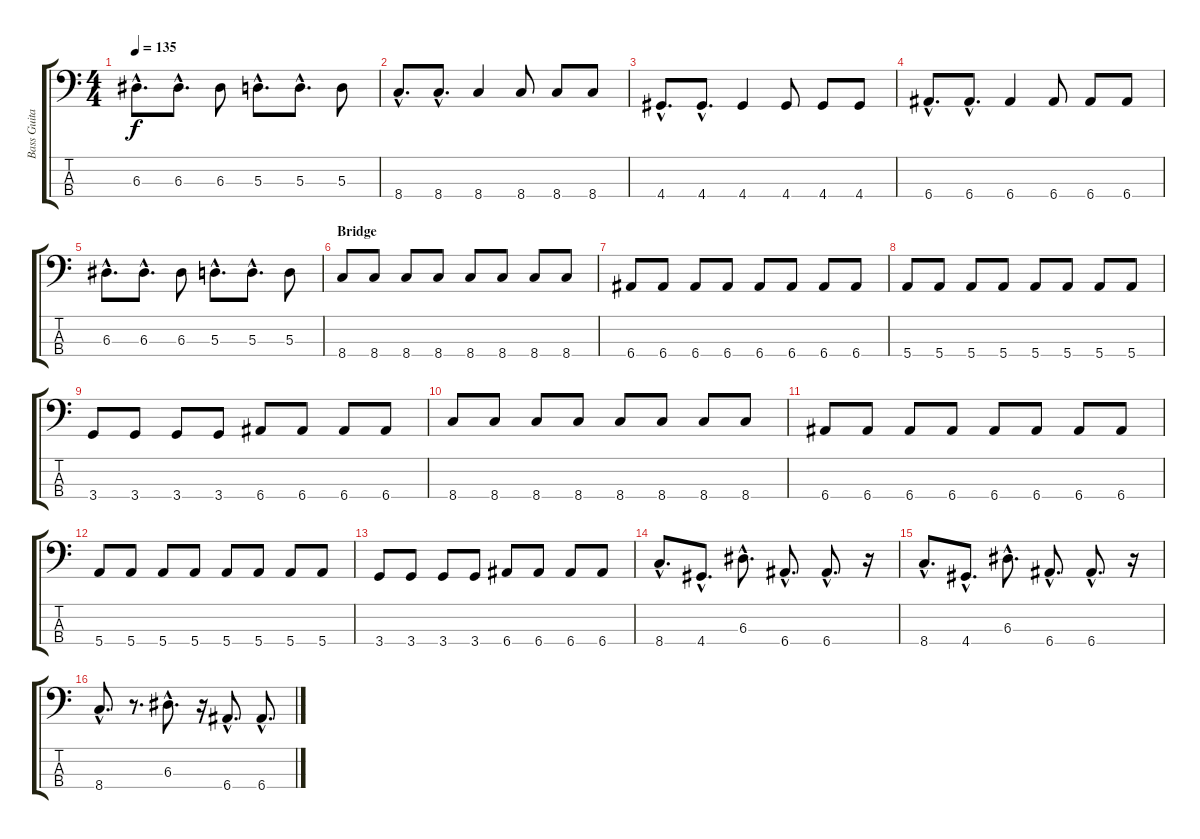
\track ("Bass Guitar" "Bass Guita") {instrument electricbasspick}
\staff {score tabs}
\tuning (G2 D2 A1 E1) {hide}
\ts (4 4)
\tempo 135
\clef f4
\ks c
6.3{hac}.8{d dy f} 6.3{hac}.8{d} 6.3.8 5.3{hac}.8{d} 5.3{hac}.8{d} 5.3.8 |
8.4{hac}.8{d} 8.4{hac}.8{d} 8.4.4 8.4.8 8.4.8 8.4.8 |
4.4{hac}.8{d} 4.4{hac}.8{d} 4.4.4 4.4.8 4.4.8 4.4.8 |
6.4{hac}.8{d} 6.4{hac}.8{d} 6.4.4 6.4.8 6.4.8 6.4.8 |
6.3{hac}.8{d} 6.3{hac}.8{d} 6.3.8 5.3{hac}.8{d} 5.3{hac}.8{d} 5.3.8 |
\section ("" "Bridge")
8.4.8 8.4.8 8.4.8 8.4.8 8.4.8 8.4.8 8.4.8 8.4.8 |
6.4.8 6.4.8 6.4.8 6.4.8 6.4.8 6.4.8 6.4.8 6.4.8 |
5.4.8 5.4.8 5.4.8 5.4.8 5.4.8 5.4.8 5.4.8 5.4.8 |
3.4.8 3.4.8 3.4.8 3.4.8 6.4.8 6.4.8 6.4.8 6.4.8 |
8.4.8 8.4.8 8.4.8 8.4.8 8.4.8 8.4.8 8.4.8 8.4.8 |
6.4.8 6.4.8 6.4.8 6.4.8 6.4.8 6.4.8 6.4.8 6.4.8 |
5.4.8 5.4.8 5.4.8 5.4.8 5.4.8 5.4.8 5.4.8 5.4.8 |
3.4.8 3.4.8 3.4.8 3.4.8 6.4.8 6.4.8 6.4.8 6.4.8 |
8.4{hac}.8{d} 4.4{hac}.8{d} 6.3{hac}.8{d} 6.4{hac}.8{d} 6.4{hac}.8{d} r.16 |
8.4{hac}.8{d} 4.4{hac}.8{d} 6.3{hac}.8{d} 6.4{hac}.8{d} 6.4{hac}.8{d} r.16 |
8.4{hac}.8{d} r.8{d} 6.3{hac}.8{d} r.16 6.4{hac}.8{d} 6.4{hac}.8{d}
